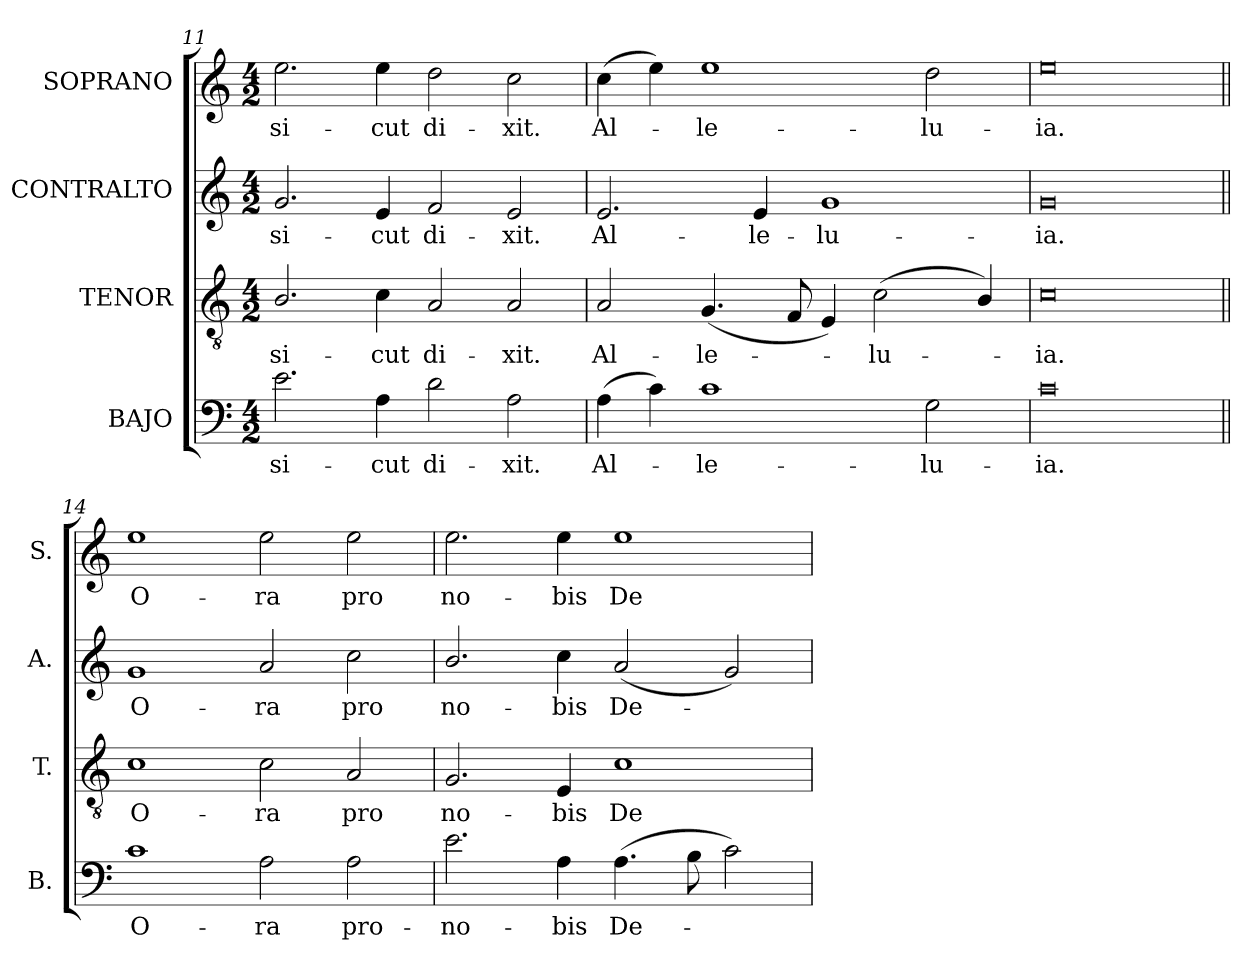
**kern	**text	**kern	**text	**kern	**text	**kern	**text
*part4	*part4	*part3	*part3	*part2	*part2	*part1	*part1
*staff4	*staff4	*staff3	*staff3	*staff2	*staff2	*staff1	*staff1
*I"BAJO	*	*I"TENOR	*	*I"CONTRALTO	*	*I"SOPRANO	*
*I'B.	*	*I'T.	*	*I'A.	*	*I'S.	*
*clefF4	*	*clefGv2	*	*clefG2	*	*clefG2	*
*	*	*ITrd7c12	*	*	*	*	*
*k[]	*	*k[]	*	*k[]	*	*k[]	*
*C:	*	*C:	*	*C:	*	*C:	*
*M4/2	*	*M4/2	*	*M4/2	*	*M4/2	*
=11	=11	=11	=11	=11	=11	=11	=11
!	!LO:LY:b:color=#000000	!	!	!	!	!	!
!	!	!	!LO:LY:b:color=#000000	!	!	!	!
!	!	!	!	!	!LO:LY:b:color=#000000	!	!
!	!	!	!	!	!	!	!LO:LY:b:color=#000000
2.ei\	si-	2.BBi/	si-	2.gi/	si-	2.eei\	si-
!	!LO:LY:b:color=#000000	!	!	!	!	!	!
!	!	!	!LO:LY:b:color=#000000	!	!	!	!
!	!	!	!	!	!LO:LY:b:color=#000000	!	!
!	!	!	!	!	!	!	!LO:LY:b:color=#000000
4Ai\	-cut	4Ci\	-cut	4ei/	-cut	4eei\	-cut
!	!LO:LY:b:color=#000000	!	!	!	!	!	!
!	!	!	!LO:LY:b:color=#000000	!	!	!	!
!	!	!	!	!	!LO:LY:b:color=#000000	!	!
!	!	!	!	!	!	!	!LO:LY:b:color=#000000
2di\	di-	2AAi/	di-	2fi/	di-	2ddi\	di-
!	!LO:LY:b:color=#000000	!	!	!	!	!	!
!	!	!	!LO:LY:b:color=#000000	!	!	!	!
!	!	!	!	!	!LO:LY:b:color=#000000	!	!
!	!	!	!	!	!	!	!LO:LY:b:color=#000000
2Ai\	-xit.	2AAi/	-xit.	2ei/	-xit.	2cci\	-xit.
=12	=12	=12	=12	=12	=12	=12	=12
!	!LO:LY:b:color=#000000	!	!	!	!	!	!
!	!	!	!LO:LY:b:color=#000000	!	!	!	!
!	!	!	!	!	!LO:LY:b:color=#000000	!	!
!	!	!	!	!	!	!	!LO:LY:b:color=#000000
(4Ai\	Al-	2AAi/	Al-	2.ei/	Al-	(4cci\	Al-
4ci\)	.	.	.	.	.	4eei\)	.
!	!LO:LY:b:color=#000000	!	!	!	!	!	!
!	!	!	!LO:LY:b:color=#000000	!	!	!	!
!	!	!	!	!	!	!	!LO:LY:b:color=#000000
1ci	-le-	(4.GGi/	-le-	.	.	1eei	-le-
!	!	!	!	!	!LO:LY:b:color=#000000	!	!
.	.	.	.	4ei/	-le-	.	.
.	.	8FFi/	.	.	.	.	.
!	!	!	!	!	!LO:LY:b:color=#000000	!	!
.	.	4EEi/)	.	1gi	-lu-	.	.
!	!	!	!LO:LY:b:color=#000000	!	!	!	!
.	.	(2Ci\	-lu-	.	.	.	.
!	!LO:LY:b:color=#000000	!	!	!	!	!	!
!	!	!	!	!	!	!	!LO:LY:b:color=#000000
2Gi\	-lu-	.	.	.	.	2ddi\	-lu-
.	.	4BBi/)	.	.	.	.	.
!!LO:LB:g=z
=13	=13	=13	=13	=13	=13	=13	=13
!	!LO:LY:b:color=#000000	!	!	!	!	!	!
!	!	!	!LO:LY:b:color=#000000	!	!	!	!
!	!	!	!	!	!LO:LY:b:color=#000000	!	!
!	!	!	!	!	!	!	!LO:LY:b:color=#000000
0ci	-ia.	0Ci	-ia.	0gi	-ia.	0eei	-ia.
=14||	=14||	=14||	=14||	=14||	=14||	=14||	=14||
!	!LO:LY:b:color=#000000	!	!	!	!	!	!
!	!	!	!LO:LY:b:color=#000000	!	!	!	!
!	!	!	!	!	!LO:LY:b:color=#000000	!	!
!	!	!	!	!	!	!	!LO:LY:b:color=#000000
1ci	O-	1Ci	O-	1gi	O-	1eei	O-
!	!LO:LY:b:color=#000000	!	!	!	!	!	!
!	!	!	!LO:LY:b:color=#000000	!	!	!	!
!	!	!	!	!	!LO:LY:b:color=#000000	!	!
!	!	!	!	!	!	!	!LO:LY:b:color=#000000
2Ai\	-ra	2Ci\	-ra	2ai/	-ra	2eei\	-ra
!	!LO:LY:b:color=#000000	!	!	!	!	!	!
!	!	!	!LO:LY:b:color=#000000	!	!	!	!
!	!	!	!	!	!LO:LY:b:color=#000000	!	!
!	!	!	!	!	!	!	!LO:LY:b:color=#000000
2Ai\	pro-	2AAi/	pro	2cci\	pro	2eei\	pro
=15	=15	=15	=15	=15	=15	=15	=15
!	!LO:LY:b:color=#000000	!	!	!	!	!	!
!	!	!	!LO:LY:b:color=#000000	!	!	!	!
!	!	!	!	!	!LO:LY:b:color=#000000	!	!
!	!	!	!	!	!	!	!LO:LY:b:color=#000000
2.ei\	-no-	2.GGi/	no-	2.bi/	no-	2.eei\	no-
!	!LO:LY:b:color=#000000	!	!	!	!	!	!
!	!	!	!LO:LY:b:color=#000000	!	!	!	!
!	!	!	!	!	!LO:LY:b:color=#000000	!	!
!	!	!	!	!	!	!	!LO:LY:b:color=#000000
4Ai\	-bis	4EEi/	-bis	4cci\	-bis	4eei\	-bis
!	!LO:LY:b:color=#000000	!	!	!	!	!	!
!	!	!	!LO:LY:b:color=#000000	!	!	!	!
!	!	!	!	!	!LO:LY:b:color=#000000	!	!
!	!	!	!	!	!	!	!LO:LY:b:color=#000000
(4.Ai\	De-	1Ci	De-	(2ai/	De-	1eei	De-
8Bi\	.	.	.	.	.	.	.
2ci\)	.	.	.	2gi/)	.	.	.
=	=	=	=	=	=	=	=
*-	*-	*-	*-	*-	*-	*-	*-
